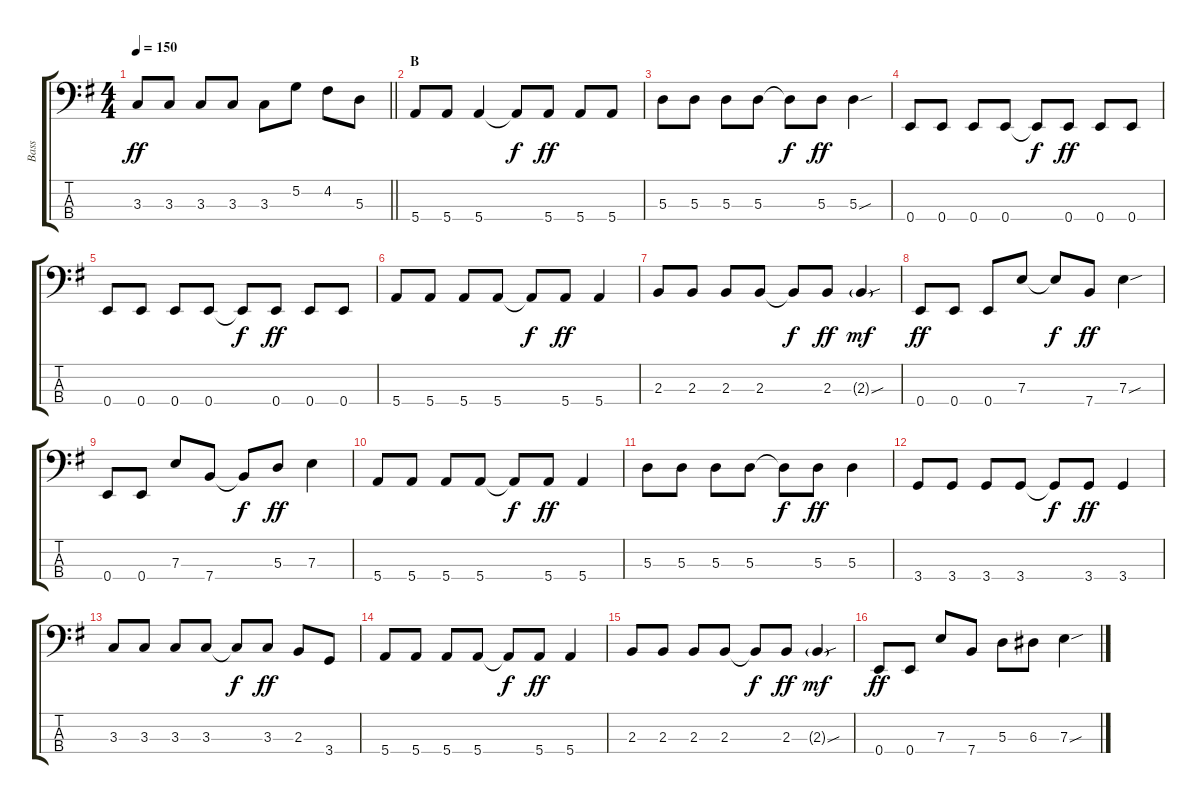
\track ("Bass" "Bass") {instrument electricbasspick}
\staff {score tabs}
\tuning (G2 D2 A1 E1) {hide}
\ts (4 4)
\tempo 150
\clef f4
\barLineRight lightlight
\ks g
3.3.8{dy ff} 3.3.8 3.3.8 3.3.8 3.3.8 5.2.8 4.2.8 5.3.8 |
\section ("" "B")
5.4.8 5.4.8 5.4.4 5.4{t}.8{dy f} 5.4.8{dy ff} 5.4.8 5.4.8 |
5.3.8 5.3.8 5.3.8 5.3.8 5.3{t}.8{dy f} 5.3.8{dy ff} 5.3{sou}.4 |
0.4.8 0.4.8 0.4.8 0.4.8 0.4{t}.8{dy f} 0.4.8{dy ff} 0.4.8 0.4.8 |
0.4.8 0.4.8 0.4.8 0.4.8 0.4{t}.8{dy f} 0.4.8{dy ff} 0.4.8 0.4.8 |
5.4.8 5.4.8 5.4.8 5.4.8 5.4{t}.8{dy f} 5.4.8{dy ff} 5.4.4 |
2.3.8 2.3.8 2.3.8 2.3.8 2.3{t}.8{dy f} 2.3.8{dy ff} 2.3{sou g}.4{dy mf} |
0.4.8{dy ff} 0.4.8 0.4.8 7.3.8 7.3{t}.8{dy f} 7.4.8{dy ff} 7.3{sou}.4 |
0.4.8 0.4.8 7.3.8 7.4.8 7.4{t}.8{dy f} 5.3.8{dy ff} 7.3.4 |
5.4.8 5.4.8 5.4.8 5.4.8 5.4{t}.8{dy f} 5.4.8{dy ff} 5.4.4 |
5.3.8 5.3.8 5.3.8 5.3.8 5.3{t}.8{dy f} 5.3.8{dy ff} 5.3.4 |
3.4.8 3.4.8 3.4.8 3.4.8 3.4{t}.8{dy f} 3.4.8{dy ff} 3.4.4 |
3.3.8 3.3.8 3.3.8 3.3.8 3.3{t}.8{dy f} 3.3.8{dy ff} 2.3.8 3.4.8 |
5.4.8 5.4.8 5.4.8 5.4.8 5.4{t}.8{dy f} 5.4.8{dy ff} 5.4.4 |
2.3.8 2.3.8 2.3.8 2.3.8 2.3{t}.8{dy f} 2.3.8{dy ff} 2.3{sou g}.4{dy mf} |
0.4.8{dy ff} 0.4.8 7.3.8 7.4.8 5.3.8 6.3.8 7.3{sou}.4
